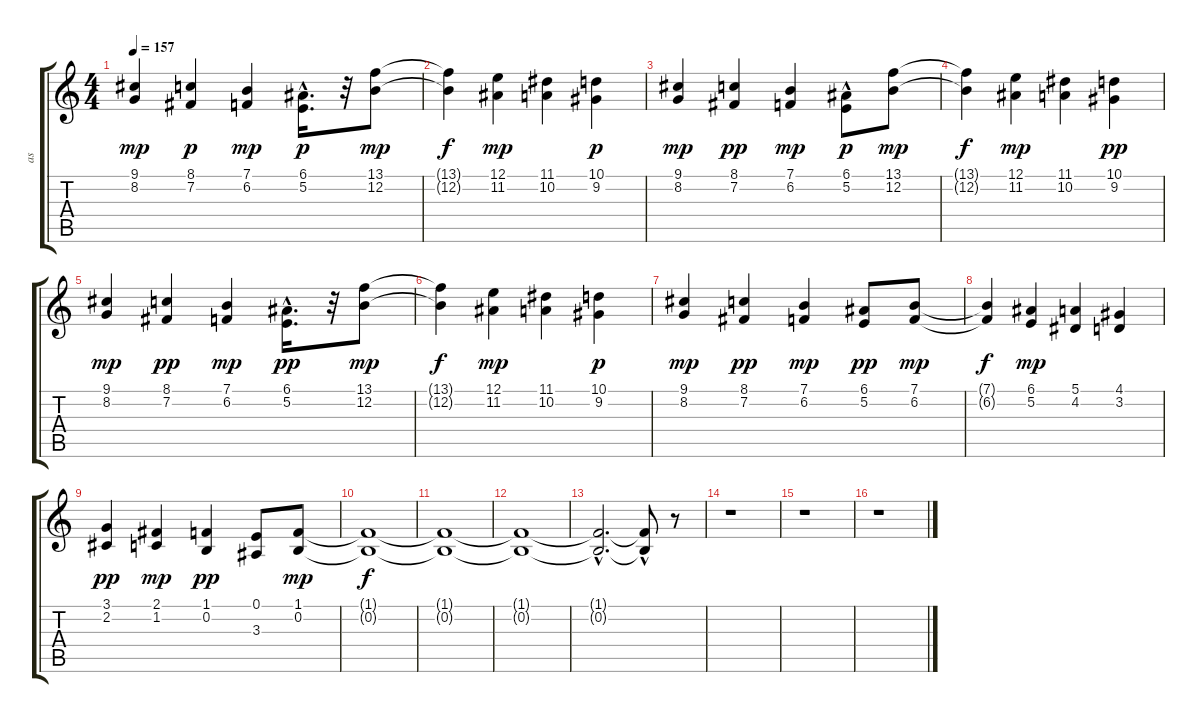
\track ("ass" "as") {instrument synthbrass1}
\staff {score tabs}
\tuning (E4 B3 G3 D3 A2 E2) {hide}
\ts (4 4)
\tempo 157
\clef g2
\ks c
(9.1 8.2).4{dy mp} (8.1 7.2).4{dy p} (7.1 6.2).4{dy mp} (6.1{hac} 5.2{hac}).16{d dy p} r.32 (13.1 12.2).8{dy mp} |
(13.1{t} 12.2{t}).4{dy f} (12.1 11.2).4{dy mp} (11.1 10.2).4 (10.1 9.2).4{dy p} |
(9.1 8.2).4{dy mp} (8.1 7.2).4{dy pp} (7.1 6.2).4{dy mp} (6.1{hac} 5.2).8{dy p} (13.1 12.2).8{dy mp} |
(13.1{t} 12.2{t}).4{dy f} (12.1 11.2).4{dy mp} (11.1 10.2).4 (10.1 9.2).4{dy pp} |
(9.1 8.2).4{dy mp} (8.1 7.2).4{dy pp} (7.1 6.2).4{dy mp} (6.1{hac} 5.2{hac}).16{d dy pp} r.32 (13.1 12.2).8{dy mp} |
(13.1{t} 12.2{t}).4{dy f} (12.1 11.2).4{dy mp} (11.1 10.2).4 (10.1 9.2).4{dy p} |
(9.1 8.2).4{dy mp} (8.1 7.2).4{dy pp} (7.1 6.2).4{dy mp} (6.1 5.2).8{dy pp} (7.1 6.2).8{dy mp} |
(7.1{t} 6.2{t}).4{dy f} (6.1 5.2).4{dy mp} (5.1 4.2).4 (4.1 3.2).4 |
(3.1 2.2).4{dy pp} (2.1 1.2).4{dy mp} (1.1 0.2).4{dy pp} (0.1 3.3).8 (1.1 0.2).8{dy mp} |
(1.1{t} 0.2{t}).1{dy f} |
(1.1{t} 0.2{t}).1 |
(1.1{t} 0.2{t}).1 |
(1.1{hac t} 0.2{hac t}).2{d} (1.1{t} 0.2{hac t}).8 r.8 |
r.1 |
r.1 |
r.1
